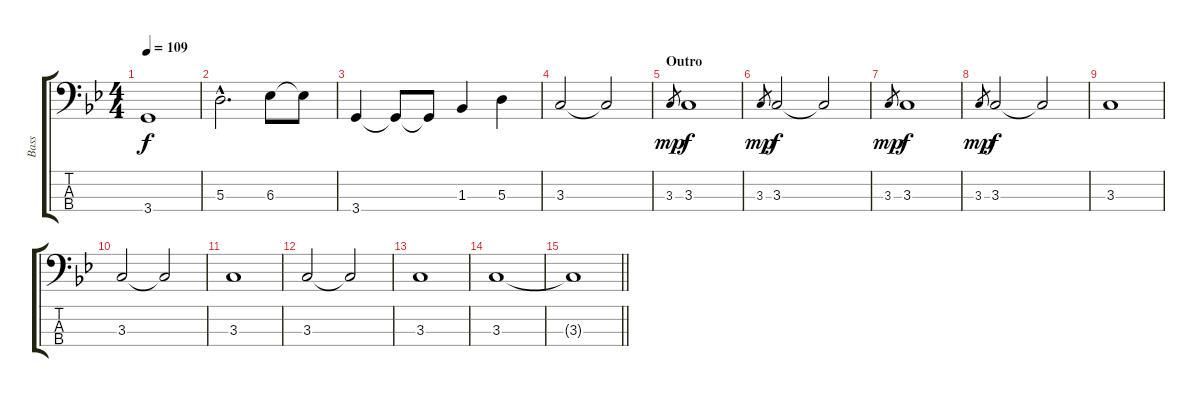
\track ("Bass" "Bass") {instrument electricbasspick}
\staff {score tabs}
\tuning (G2 D2 A1 E1) {hide}
\ts (4 4)
\tempo 109
\clef f4
\ks bb
3.4.1{dy f} |
5.3{hac}.2{d} 6.3.8 6.3{t}.8 |
3.4.4 3.4{t}.8 3.4{t}.8 1.3.4 5.3.4 |
3.3.2 3.3{t}.2 |
\section ("" "Outro")
3.3.8{gr dy mp} 3.3.1{dy f} |
3.3.8{gr dy mp} 3.3.2{dy f volume 9} 3.3{t}.2 |
3.3.8{gr dy mp} 3.3.1{dy f} |
3.3.8{gr dy mp} 3.3.2{dy f} 3.3{t}.2 |
3.3.1 |
3.3.2 3.3{t}.2 |
3.3.1 |
3.3.2 3.3{t}.2 |
3.3.1 |
3.3.1 |
\barLineRight lightlight
3.3{t}.1
